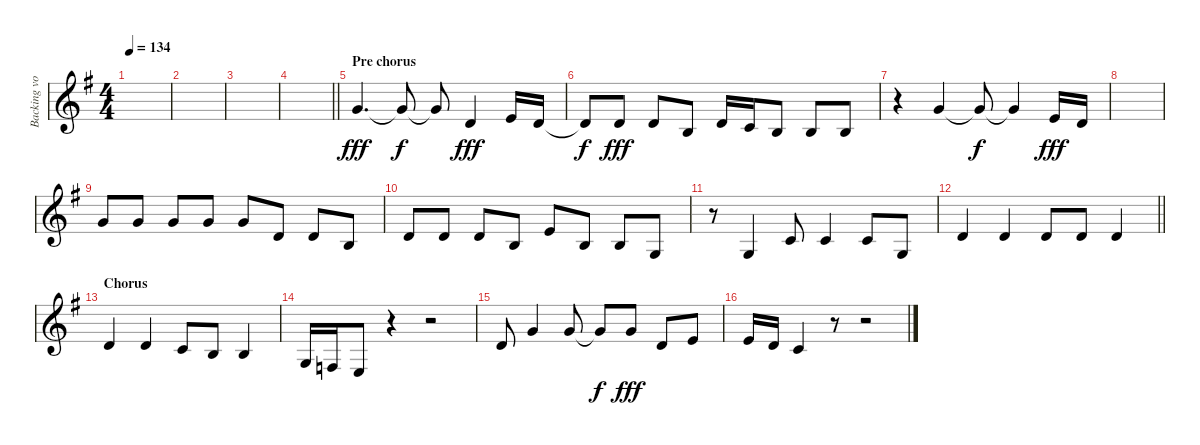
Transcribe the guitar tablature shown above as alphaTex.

\track ("Backing vocals" "Backing vo") {instrument lead3calliope}
\staff {score}
\tuning (E4 B3 G3 D3 A2 E2) {hide}
\ts (4 4)
\tempo 134
\clef g2
\ks g
|
|
|
\barLineRight lightlight
|
\section ("" "Pre chorus")
3.1.4{d dy fff} 3.1{t}.8{dy f} 3.1{t}.8 3.2.4{dy fff} 5.2.16 3.2.16 |
3.2{t}.8{dy f} 3.2.8{dy fff} 3.2.8 4.3.8 3.2.16 1.2.16 4.3.8 4.3.8 4.3.8 |
r.4 3.1.4 3.1{t}.8{dy f} 3.1{t}.4 0.1.16{dy fff} 3.2.16 |
|
3.1.8 3.1.8 3.1.8 3.1.8 3.1.8 3.2.8 3.2.8 4.3.8 |
3.2.8 3.2.8 3.2.8 4.3.8 5.2.8 4.3.8 4.3.8 0.3.8 |
r.8 0.3.4 1.2.8 1.2.4 1.2.8 0.3.8 |
\barLineRight lightlight
3.2.4 3.2.4 3.2.8 3.2.8 3.2.4 |
\section ("" "Chorus")
3.2.4 3.2.4 1.2.8 0.2.8 0.2.4 |
0.3.16 3.4.16 2.4.8 r.4 r.2 |
3.2.8 3.1.4 3.1.8 3.1{t}.8{dy f} 3.1.8{dy fff} 3.2.8 5.2.8 |
5.2.16 3.2.16 1.2.4 r.8 r.2
